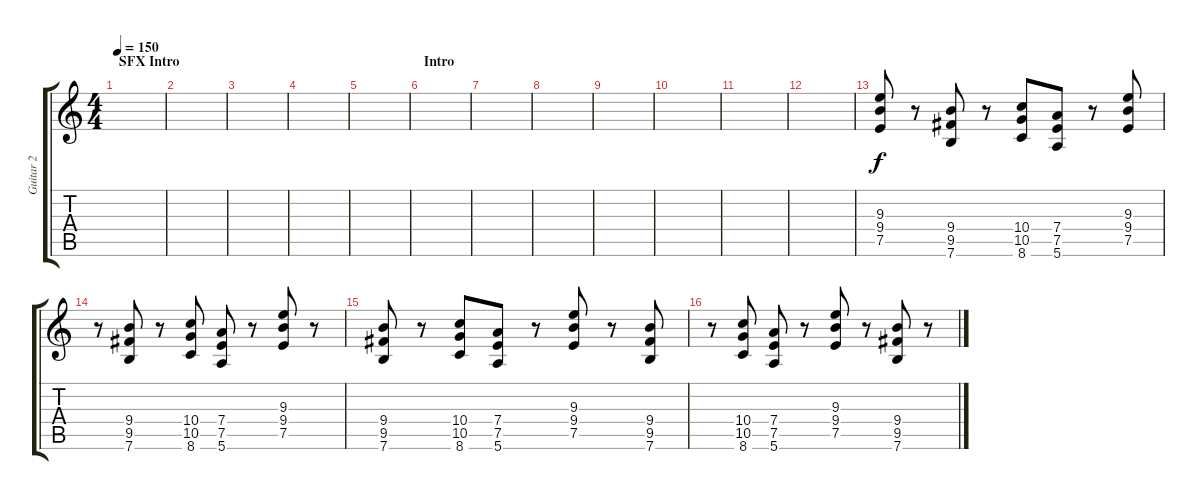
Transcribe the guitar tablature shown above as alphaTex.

\track ("Guitar 2" "Guitar 2") {instrument overdrivenguitar}
\staff {score tabs}
\tuning (E4 B3 G3 D3 A2 E2) {hide}
\ts (4 4)
\section ("" "SFX Intro")
\tempo 150
\clef g2
\ks c
|
|
|
|
|
\section ("" "Intro")
|
|
|
|
|
|
|
(9.3 9.4 7.5).8{volume 16 instrument overdrivenguitar} r.8 (9.4 9.5 7.6).8 r.8 (10.4 10.5 8.6).8 (7.4 7.5 5.6).8 r.8 (9.3 9.4 7.5).8 |
r.8 (9.4 9.5 7.6).8 r.8 (10.4 10.5 8.6).8 (7.4 7.5 5.6).8 r.8 (9.3 9.4 7.5).8 r.8 |
(9.4 9.5 7.6).8 r.8 (10.4 10.5 8.6).8 (7.4 7.5 5.6).8 r.8 (9.3 9.4 7.5).8 r.8 (9.4 9.5 7.6).8 |
r.8 (10.4 10.5 8.6).8 (7.4 7.5 5.6).8 r.8 (9.3 9.4 7.5).8 r.8 (9.4 9.5 7.6).8 r.8
